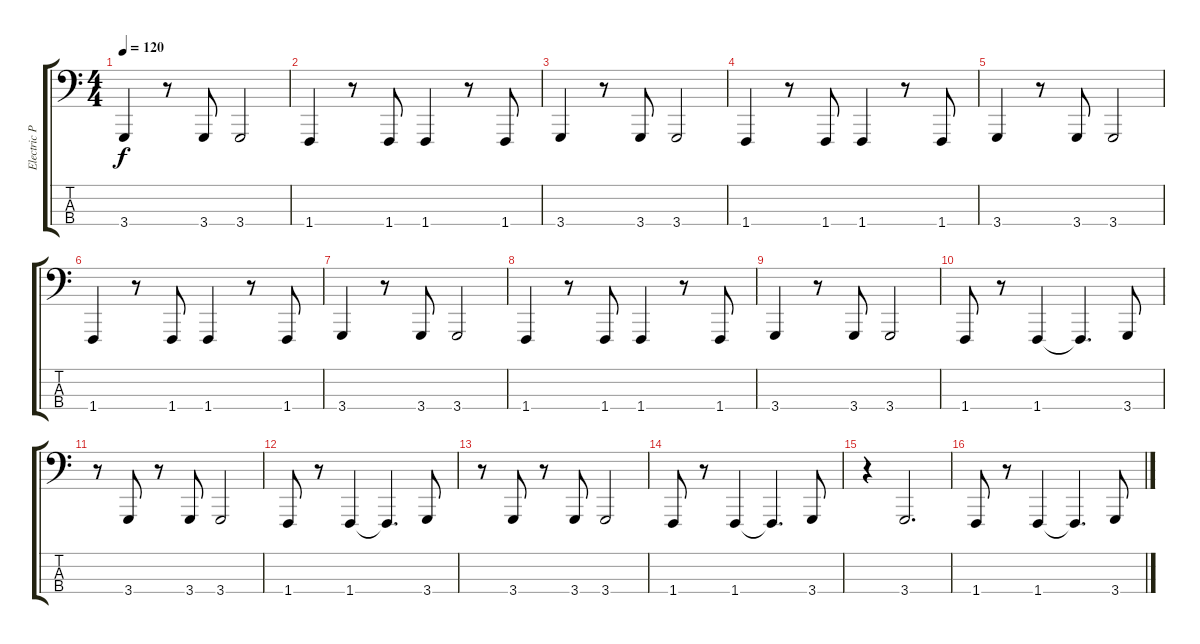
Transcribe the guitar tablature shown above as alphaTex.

\track ("Electric Piano B2" "Electric P") {instrument drawbarorgan}
\staff {score tabs}
\tuning (G2 D2 A1 E1) {hide}
\ts (4 4)
\tempo 120
\clef f4
\ks c
3.4.4{dy f} r.8 3.4.8 3.4.2 |
1.4.4 r.8 1.4.8 1.4.4 r.8 1.4.8 |
3.4.4 r.8 3.4.8 3.4.2 |
1.4.4 r.8 1.4.8 1.4.4 r.8 1.4.8 |
3.4.4 r.8 3.4.8 3.4.2 |
1.4.4 r.8 1.4.8 1.4.4 r.8 1.4.8 |
3.4.4 r.8 3.4.8 3.4.2 |
1.4.4 r.8 1.4.8 1.4.4 r.8 1.4.8 |
3.4.4 r.8 3.4.8 3.4.2 |
1.4.8 r.8 1.4.4 1.4{t}.4{d} 3.4.8 |
r.8 3.4.8 r.8 3.4.8 3.4.2 |
1.4.8 r.8 1.4.4 1.4{t}.4{d} 3.4.8 |
r.8 3.4.8 r.8 3.4.8 3.4.2 |
1.4.8 r.8 1.4.4 1.4{t}.4{d} 3.4.8 |
r.4 3.4.2{d} |
1.4.8 r.8 1.4.4 1.4{t}.4{d} 3.4.8
